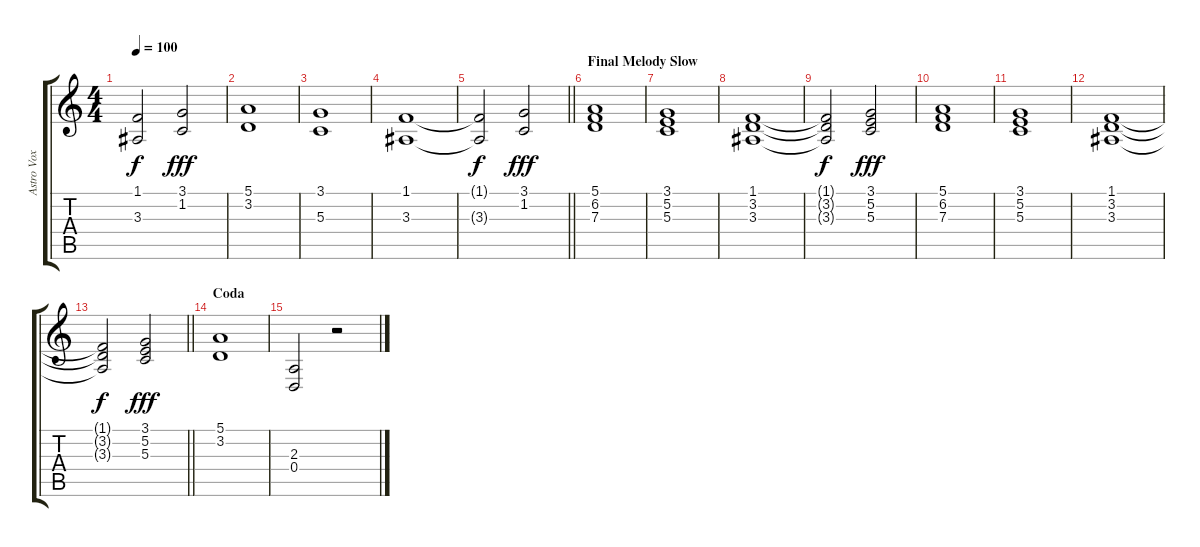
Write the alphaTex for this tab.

\track ("Astro Vox" "Astro Vox") {instrument stringensemble1}
\staff {score tabs}
\tuning (E4 B3 G3 D3 A2 E2) {hide}
\ts (4 4)
\tempo 100
\clef g2
\ks c
(1.1{t} 3.3{t}).2{dy f} (3.1 1.2).2{dy fff} |
(5.1 3.2).1 |
(3.1 5.3).1 |
(1.1 3.3).1 |
\barLineRight lightlight
(1.1{t} 3.3{t}).2{dy f} (3.1 1.2).2{dy fff} |
\section ("" "Final Melody Slow")
(5.1 6.2 7.3).1 |
(3.1 5.2 5.3).1 |
(1.1 3.2 3.3).1 |
(1.1{t} 3.2{t} 3.3{t}).2{dy f} (3.1 5.2 5.3).2{dy fff} |
(5.1 6.2 7.3).1 |
(3.1 5.2 5.3).1 |
(1.1 3.2 3.3).1 |
\barLineRight lightlight
(1.1{t} 3.2{t} 3.3{t}).2{dy f} (3.1 5.2 5.3).2{dy fff} |
\section ("" "Coda")
(5.1 3.2).1 |
(2.3 0.4).2 r.2
